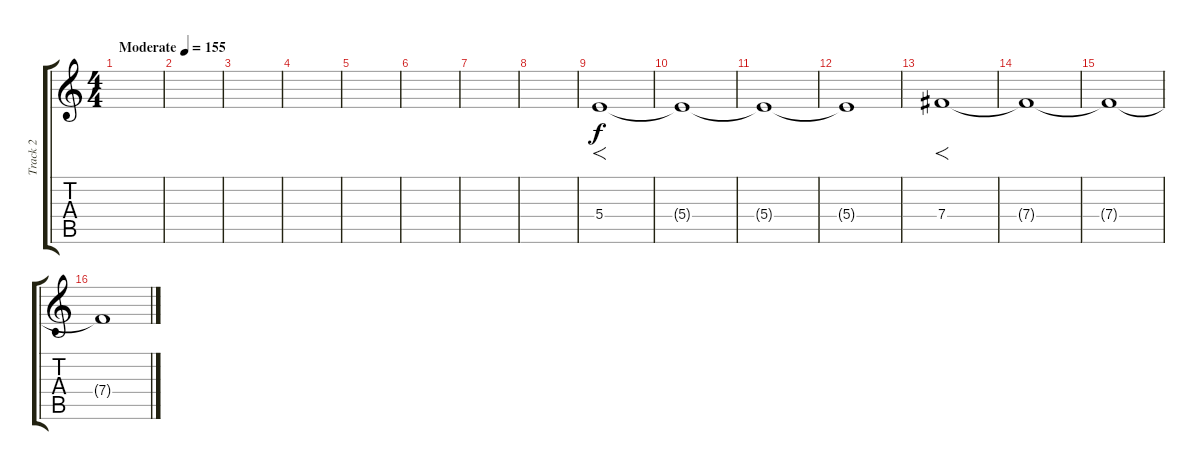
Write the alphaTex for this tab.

\track ("Track 2" "Track 2") {instrument distortionguitar}
\staff {score tabs}
\tuning (Db4 Ab3 E3 B2 Gb2 B1) {hide}
\ts (4 4)
\tempo (155 "Moderate")
\clef g2
\ks c
|
|
|
|
|
|
|
|
5.4.1{f volume 9} |
5.4{t}.1{volume 0} |
5.4{t}.1 |
5.4{t}.1 |
7.4.1{f volume 9} |
7.4{t}.1{volume 0} |
7.4{t}.1 |
7.4{t}.1
